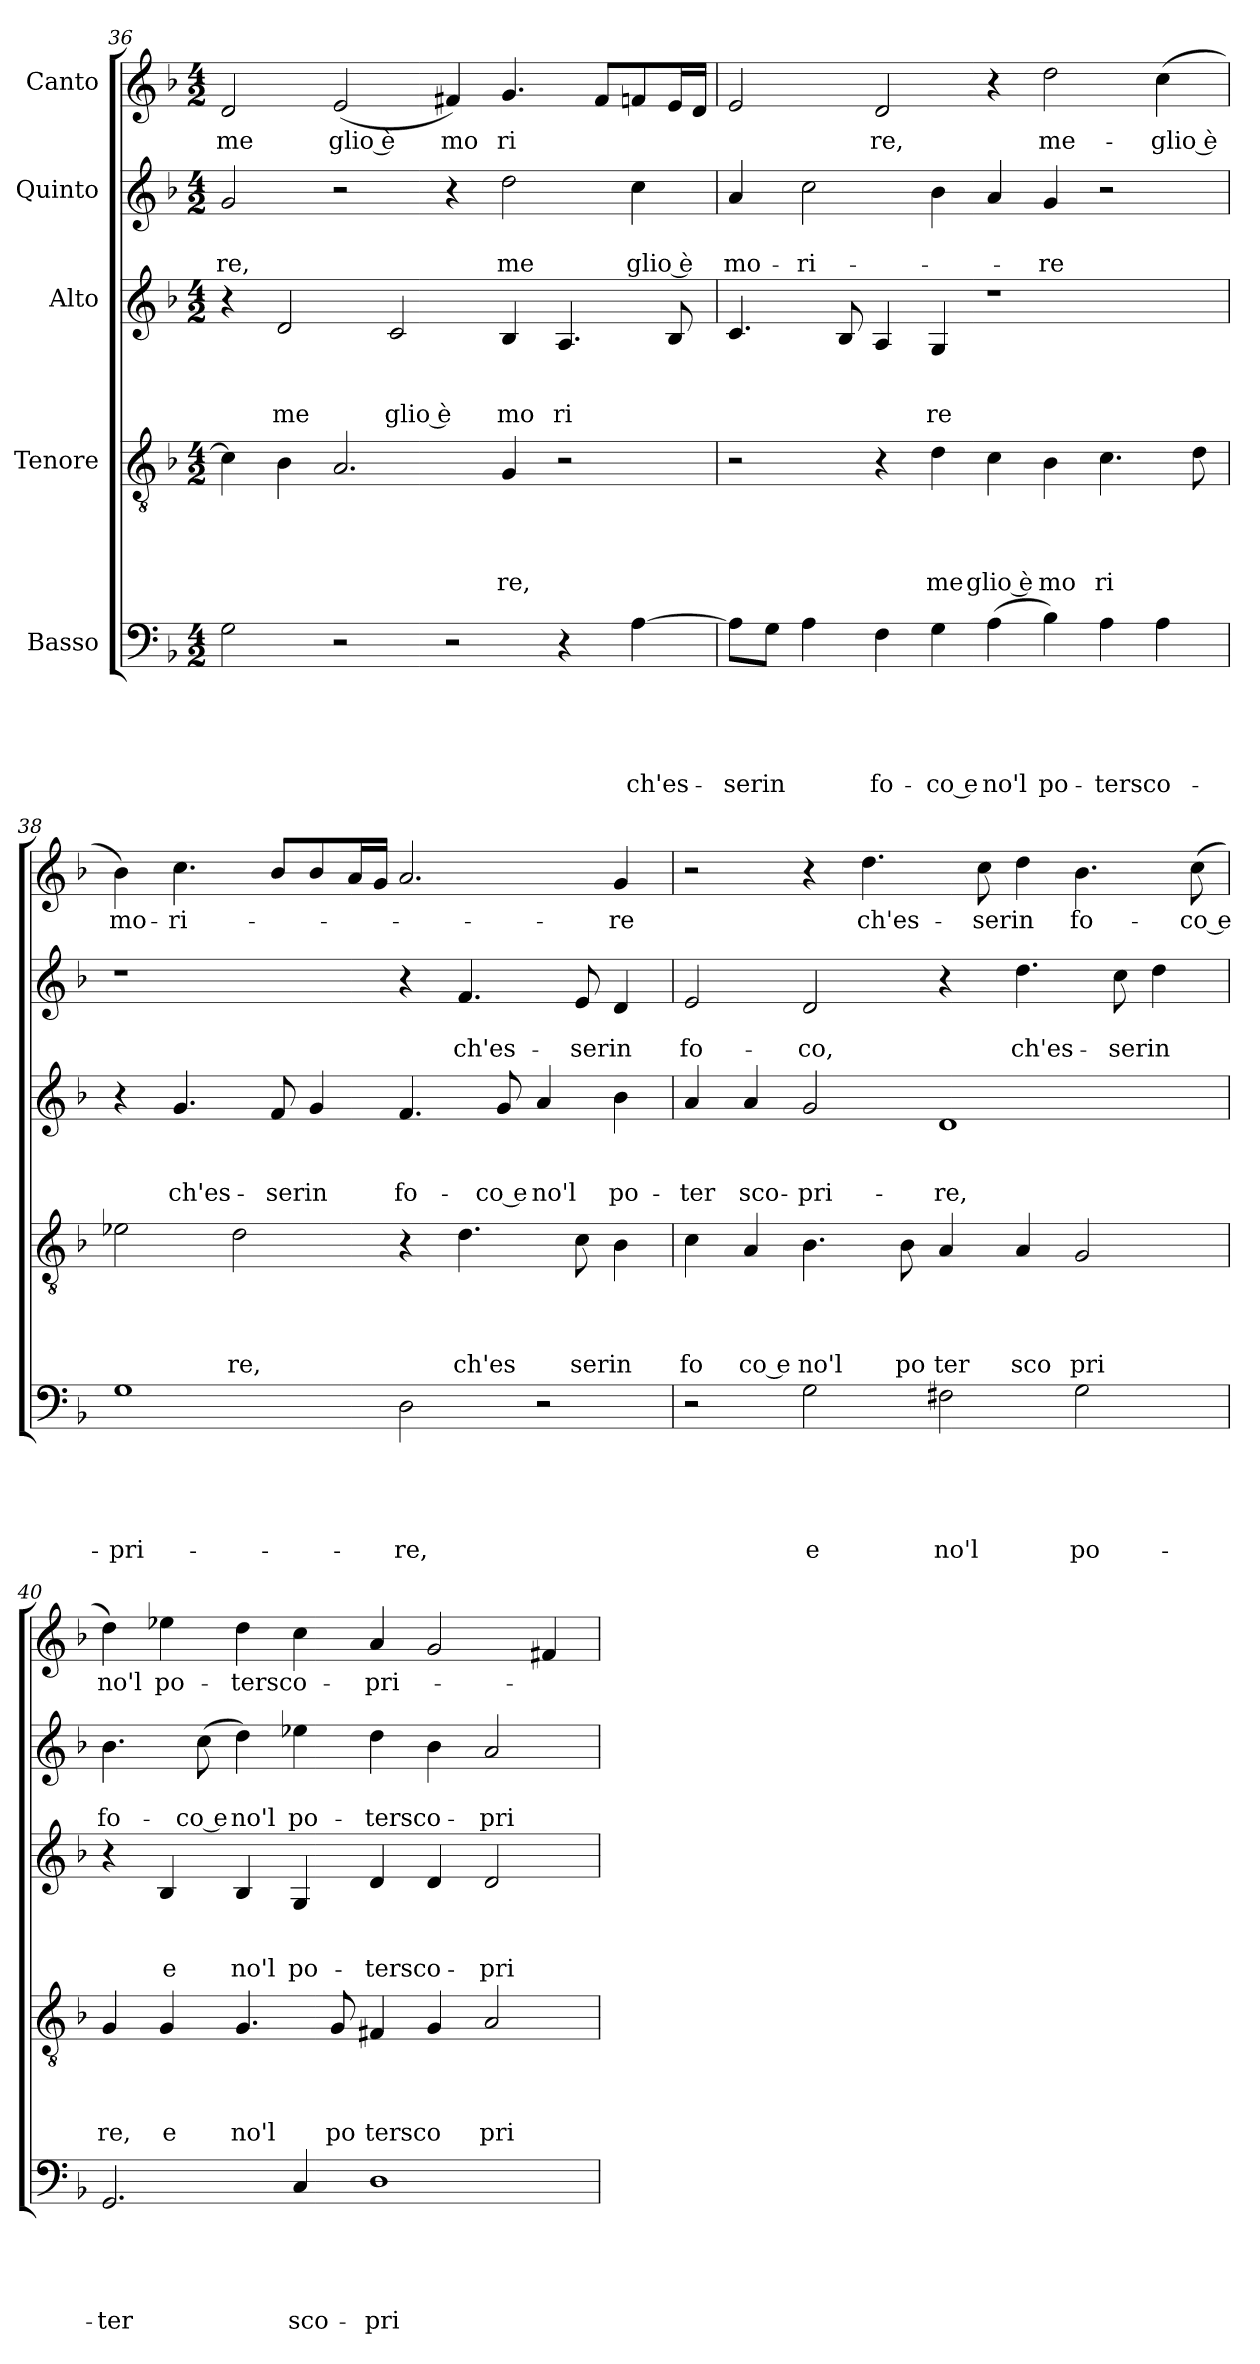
**kern	**text	**text	**text	**text	**text	**kern	**text	**text	**text	**text	**kern	**text	**text	**text	**kern	**text	**text	**kern	**text
*part5	*part5	*part5	*part5	*part5	*part5	*part4	*part4	*part4	*part4	*part4	*part3	*part3	*part3	*part3	*part2	*part2	*part2	*part1	*part1
*staff5	*staff5	*staff5	*staff5	*staff5	*staff5	*staff4	*staff4	*staff4	*staff4	*staff4	*staff3	*staff3	*staff3	*staff3	*staff2	*staff2	*staff2	*staff1	*staff1
*I"Basso	*	*	*	*	*	*I"Tenore	*	*	*	*	*I"Alto	*	*	*	*I"Quinto	*	*	*I"Canto	*
*clefF4	*	*	*	*	*	*clefGv2	*	*	*	*	*clefG2	*	*	*	*clefG2	*	*	*clefG2	*
*ITrd-3c-5	*	*	*	*	*	*ITrd-3c-5	*	*	*	*	*ITrd-3c-5	*	*	*	*	*	*	*	*
*k[b-e-]	*	*	*	*	*	*k[b-e-]	*	*	*	*	*k[b-e-]	*	*	*	*k[b-]	*	*	*k[b-]	*
*B-:	*	*	*	*	*	*B-:	*	*	*	*	*B-:	*	*	*	*F:	*	*	*F:	*
*M4/2	*	*	*	*	*	*M4/2	*	*	*	*	*M4/2	*	*	*	*M4/2	*	*	*M4/2	*
=36	=36	=36	=36	=36	=36	=36	=36	=36	=36	=36	=36	=36	=36	=36	=36	=36	=36	=36	=36
!	!	!	!	!	!	!	!	!	!	!	!	!	!	!	!	!	!LO:LY:b	!	!LO:LY:b
2c\	.	.	.	.	.	4f\]	.	.	.	.	4r	.	.	.	2g/	.	re,	2d/	me
!	!	!	!	!	!	!	!	!	!	!	!	!	!	!LO:LY:b	!	!	!	!	!
.	.	.	.	.	.	4e-\	.	.	.	.	2g/	.	.	me	.	.	.	.	.
!	!	!	!	!	!	!	!	!	!	!	!	!	!	!	!	!	!	!	!LO:LY:b
2r	.	.	.	.	.	2.d/	.	.	.	.	.	.	.	.	2r	.	.	(<2e/	glio è
!	!	!	!	!	!	!	!	!	!	!	!	!	!	!LO:LY:b	!	!	!	!	!
.	.	.	.	.	.	.	.	.	.	.	2f/	.	.	glio è	.	.	.	.	.
!	!	!	!	!	!	!	!	!	!	!	!	!	!	!	!	!	!	!	!LO:LY:b
2r	.	.	.	.	.	.	.	.	.	.	.	.	.	.	4r	.	.	4f#X/)	mo
!	!	!	!	!	!	!	!	!	!	!LO:LY:b	!	!	!	!LO:LY:b	!	!	!LO:LY:b	!	!LO:LY:b
.	.	.	.	.	.	4c/	.	.	.	re,	4e-/	.	.	mo	2dd\	.	me	4.g/	ri
!	!	!	!	!	!	!	!	!	!	!	!	!	!	!LO:LY:b	!	!	!	!	!
4r	.	.	.	.	.	2r	.	.	.	.	4.d/	.	.	ri	.	.	.	.	.
.	.	.	.	.	.	.	.	.	.	.	.	.	.	.	.	.	.	8f#/L	.
!	!	!	!	!	!LO:LY:b	!	!	!	!	!	!	!	!	!	!	!	!LO:LY:b	!	!
[>4d\	.	.	.	.	ch'es-	.	.	.	.	.	.	.	.	.	4cc\	.	glio è	8fn/	.
.	.	.	.	.	.	.	.	.	.	.	8e-/	.	.	.	.	.	.	16e/L	.
.	.	.	.	.	.	.	.	.	.	.	.	.	.	.	.	.	.	16d/JJ	.
!!LO:PB:g=z
=37	=37	=37	=37	=37	=37	=37	=37	=37	=37	=37	=37	=37	=37	=37	=37	=37	=37	=37	=37
!	!	!	!	!	!LO:LY:b	!	!	!	!	!	!	!	!	!	!	!	!LO:LY:b	!	!
8d\L]	.	.	.	.	-serin	2r	.	.	.	.	4.f/	.	.	.	4a/	.	mo-	2e/	.
8c\J	.	.	.	.	.	.	.	.	.	.	.	.	.	.	.	.	.	.	.
!	!	!	!	!	!	!	!	!	!	!	!	!	!	!	!	!	!LO:LY:b	!	!
4d\	.	.	.	.	.	.	.	.	.	.	.	.	.	.	2cc\	.	-ri-	.	.
.	.	.	.	.	.	.	.	.	.	.	8e-/	.	.	.	.	.	.	.	.
!	!	!	!	!	!LO:LY:b	!	!	!	!	!	!	!	!	!	!	!	!	!	!LO:LY:b
4B-\	.	.	.	.	fo-	4r	.	.	.	.	4d/	.	.	.	.	.	.	2d/	re,
!	!	!	!	!	!LO:LY:b:rj	!	!	!	!	!LO:LY:b	!	!	!	!LO:LY:b	!	!	!	!	!
4c\	.	.	.	.	-co e	4g\	.	.	.	me	4c/	.	.	re	4b-\	.	.	.	.
!	!	!	!	!	!LO:LY:b	!	!	!	!	!LO:LY:b	!	!	!	!	!	!	!	!	!
(>4d\	.	.	.	.	no'l	4f\	.	.	.	glio è	1r	.	.	.	4a/	.	.	4r	.
!	!	!	!	!	!LO:LY:b	!	!	!	!	!LO:LY:b	!	!	!	!	!	!	!LO:LY:b	!	!LO:LY:b
4e-\)	.	.	.	.	po-	4e-\	.	.	.	mo	.	.	.	.	4g/	.	-re	2dd\	me-
!	!	!	!	!	!LO:LY:b	!	!	!	!	!LO:LY:b	!	!	!	!	!	!	!	!	!
4d\	.	.	.	.	-tersco-	4.f\	.	.	.	ri	.	.	.	.	2r	.	.	.	.
!	!	!	!	!	!	!	!	!	!	!	!	!	!	!	!	!	!	!	!LO:LY:b
4d\	.	.	.	.	.	.	.	.	.	.	.	.	.	.	.	.	.	(<4cc\	-glio è
.	.	.	.	.	.	8g\	.	.	.	.	.	.	.	.	.	.	.	.	.
=38	=38	=38	=38	=38	=38	=38	=38	=38	=38	=38	=38	=38	=38	=38	=38	=38	=38	=38	=38
!	!	!	!	!	!LO:LY:b	!	!	!	!	!	!	!	!	!	!	!	!	!	!LO:LY:b
1c	.	.	.	.	-pri-	2a-X\	.	.	.	.	4r	.	.	.	1r	.	.	4b-\)	mo-
!	!	!	!	!	!	!	!	!	!	!	!	!	!	!LO:LY:b	!	!	!	!	!LO:LY:b
.	.	.	.	.	.	.	.	.	.	.	4.cc/	.	.	ch'es-	.	.	.	4.cc\	-ri-
!	!	!	!	!	!	!	!	!	!	!LO:LY:b	!	!	!	!	!	!	!	!	!
.	.	.	.	.	.	2g\	.	.	.	re,	.	.	.	.	.	.	.	.	.
!	!	!	!	!	!	!	!	!	!	!	!	!	!	!LO:LY:b	!	!	!	!	!
.	.	.	.	.	.	.	.	.	.	.	8b-/	.	.	-serin	.	.	.	8b-/L	.
.	.	.	.	.	.	.	.	.	.	.	4cc/	.	.	.	.	.	.	8b-/	.
.	.	.	.	.	.	.	.	.	.	.	.	.	.	.	.	.	.	16a/L	.
.	.	.	.	.	.	.	.	.	.	.	.	.	.	.	.	.	.	16g/JJ	.
!	!	!	!	!	!LO:LY:b	!	!	!	!	!	!	!	!	!LO:LY:b	!	!	!	!	!
2G\	.	.	.	.	-re,	4r	.	.	.	.	4.b-/	.	.	fo-	4r	.	.	2.a</	.
!	!	!	!	!	!	!	!	!	!	!LO:LY:b	!	!	!	!	!	!	!LO:LY:b	!	!
.	.	.	.	.	.	4.g\	.	.	.	ch'es	.	.	.	.	4.f/	.	ch'es-	.	.
!	!	!	!	!	!	!	!	!	!	!	!	!	!	!LO:LY:b:rj	!	!	!	!	!
.	.	.	.	.	.	.	.	.	.	.	8cc/	.	.	-co e	.	.	.	.	.
!	!	!	!	!	!	!	!	!	!	!	!	!	!	!LO:LY:b	!	!	!	!	!
2r	.	.	.	.	.	.	.	.	.	.	4dd/	.	.	no'l	.	.	.	.	.
!	!	!	!	!	!	!	!	!	!	!LO:LY:b	!	!	!	!	!	!	!LO:LY:b	!	!
.	.	.	.	.	.	8f\	.	.	.	serin	.	.	.	.	8e/	.	-serin	.	.
!	!	!	!	!	!	!	!	!	!	!	!	!	!	!LO:LY:b	!	!	!	!	!LO:LY:b
.	.	.	.	.	.	4e-\	.	.	.	.	4ee-\	.	.	po-	4d/	.	.	4g/	-re
=39	=39	=39	=39	=39	=39	=39	=39	=39	=39	=39	=39	=39	=39	=39	=39	=39	=39	=39	=39
!	!	!	!	!	!	!	!	!	!	!LO:LY:b	!	!	!	!LO:LY:b	!	!	!LO:LY:b	!	!
2r	.	.	.	.	.	4f\	.	.	.	fo	4dd/	.	.	-ter	2e/	.	fo-	2r	.
!	!	!	!	!	!	!	!	!	!	!LO:LY:b:rj	!	!	!	!LO:LY:b	!	!	!	!	!
.	.	.	.	.	.	4d/	.	.	.	co e	4dd/	.	.	sco-	.	.	.	.	.
!	!	!	!	!	!LO:LY:b	!	!	!	!	!LO:LY:b	!	!	!	!LO:LY:b	!	!	!LO:LY:b	!	!
2c\	.	.	.	.	e	4.e-\	.	.	.	no'l	2cc/	.	.	-pri-	2d/	.	-co,	4r	.
!	!	!	!	!	!	!	!	!	!	!	!	!	!	!	!	!	!	!	!LO:LY:b
.	.	.	.	.	.	.	.	.	.	.	.	.	.	.	.	.	.	4.dd\	ch'es-
!	!	!	!	!	!	!	!	!	!	!LO:LY:b	!	!	!	!	!	!	!	!	!
.	.	.	.	.	.	8e-\	.	.	.	po	.	.	.	.	.	.	.	.	.
!	!	!	!	!	!LO:LY:b	!	!	!	!	!LO:LY:b	!	!	!	!LO:LY:b	!	!	!	!	!
2Bn\	.	.	.	.	no'l	4d/	.	.	.	ter	1g	.	.	-re,	4r	.	.	.	.
!	!	!	!	!	!	!	!	!	!	!	!	!	!	!	!	!	!	!	!LO:LY:b
.	.	.	.	.	.	.	.	.	.	.	.	.	.	.	.	.	.	8cc\	-serin
!	!	!	!	!	!	!	!	!	!	!LO:LY:b	!	!	!	!	!	!	!LO:LY:b	!	!
.	.	.	.	.	.	4d/	.	.	.	sco	.	.	.	.	4.dd\	.	ch'es-	4dd\	.
!	!	!	!	!	!LO:LY:b	!	!	!	!	!LO:LY:b	!	!	!	!	!	!	!	!	!LO:LY:b
2c\	.	.	.	.	po-	2c/	.	.	.	pri	.	.	.	.	.	.	.	4.b-\	fo-
!	!	!	!	!	!	!	!	!	!	!	!	!	!	!	!	!	!LO:LY:b	!	!
.	.	.	.	.	.	.	.	.	.	.	.	.	.	.	8cc\	.	-serin	.	.
.	.	.	.	.	.	.	.	.	.	.	.	.	.	.	4dd\	.	.	.	.
!	!	!	!	!	!	!	!	!	!	!	!	!	!	!	!	!	!	!	!LO:LY:b:rj
.	.	.	.	.	.	.	.	.	.	.	.	.	.	.	.	.	.	(<8cc\	-co e
=40	=40	=40	=40	=40	=40	=40	=40	=40	=40	=40	=40	=40	=40	=40	=40	=40	=40	=40	=40
!	!	!	!	!	!LO:LY:b	!	!	!	!	!LO:LY:b	!	!	!	!	!	!	!LO:LY:b	!	!LO:LY:b
2.C/	.	.	.	.	-ter	4c/	.	.	.	re,	4r	.	.	.	4.b-\	.	fo-	4dd\)	no'l
!	!	!	!	!	!	!	!	!	!	!LO:LY:b	!	!	!	!LO:LY:b	!	!	!	!	!LO:LY:b
.	.	.	.	.	.	4c/	.	.	.	e	4e-/	.	.	e	.	.	.	4ee-X\	po-
!	!	!	!	!	!	!	!	!	!	!	!	!	!	!	!	!	!LO:LY:b:rj	!	!
.	.	.	.	.	.	.	.	.	.	.	.	.	.	.	(<8cc\	.	-co e	.	.
!	!	!	!	!	!	!	!	!	!	!LO:LY:b	!	!	!	!LO:LY:b	!	!	!LO:LY:b	!	!LO:LY:b
.	.	.	.	.	.	4.c/	.	.	.	no'l	4e-/	.	.	no'l	4dd\)	.	no'l	4dd\	-tersco-
!	!	!	!	!	!LO:LY:b	!	!	!	!	!	!	!	!	!LO:LY:b	!	!	!LO:LY:b	!	!
4F/	.	.	.	.	sco-	.	.	.	.	.	4c/	.	.	po-	4ee-X\	.	po-	4cc\	.
!	!	!	!	!	!	!	!	!	!	!LO:LY:b	!	!	!	!	!	!	!	!	!
.	.	.	.	.	.	8c/	.	.	.	po	.	.	.	.	.	.	.	.	.
!	!	!	!	!	!LO:LY:b	!	!	!	!	!LO:LY:b	!	!	!	!LO:LY:b	!	!	!LO:LY:b	!	!LO:LY:b
1G	.	.	.	.	-pri-	4Bn/	.	.	.	tersco	4g/	.	.	-tersco-	4dd\	.	-tersco-	4a/	-pri-
.	.	.	.	.	.	4c/	.	.	.	.	4g/	.	.	.	4b-\	.	.	2g/	.
!	!	!	!	!	!	!	!	!	!	!LO:LY:b	!	!	!	!LO:LY:b	!	!	!LO:LY:b	!	!
.	.	.	.	.	.	2d/	.	.	.	pri	2g/	.	.	-pri-	2a/	.	-pri-	.	.
.	.	.	.	.	.	.	.	.	.	.	.	.	.	.	.	.	.	4f#X/	.
=	=	=	=	=	=	=	=	=	=	=	=	=	=	=	=	=	=	=	=
*-	*-	*-	*-	*-	*-	*-	*-	*-	*-	*-	*-	*-	*-	*-	*-	*-	*-	*-	*-
